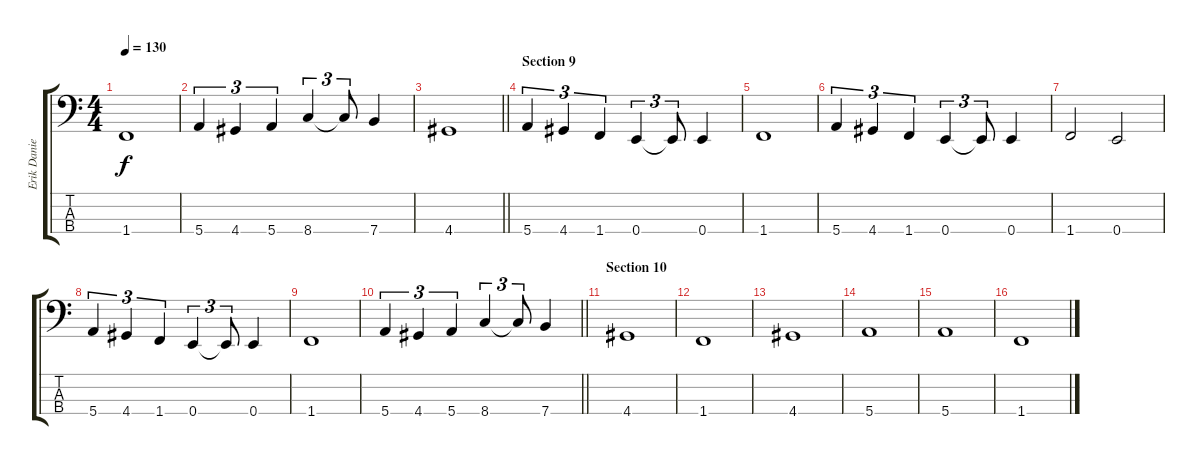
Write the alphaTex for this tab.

\track ("Erik Danielsson" "Erik Danie") {instrument electricbasspick}
\staff {score tabs}
\tuning (G2 D2 A1 E1) {hide}
\ts (4 4)
\tempo 130
\clef f4
\ks c
1.4.1{dy f} |
5.4.4{tu (3 2)} 4.4.4{tu (3 2)} 5.4.4{tu (3 2)} 8.4.4{tu (3 2)} 8.4{t}.8{tu (3 2)} 7.4.4 |
\barLineRight lightlight
4.4.1 |
\section ("" "Section 9")
5.4.4{tu (3 2)} 4.4.4{tu (3 2)} 1.4.4{tu (3 2)} 0.4.4{tu (3 2)} 0.4{t}.8{tu (3 2)} 0.4.4 |
1.4.1 |
5.4.4{tu (3 2)} 4.4.4{tu (3 2)} 1.4.4{tu (3 2)} 0.4.4{tu (3 2)} 0.4{t}.8{tu (3 2)} 0.4.4 |
1.4.2 0.4.2 |
5.4.4{tu (3 2)} 4.4.4{tu (3 2)} 1.4.4{tu (3 2)} 0.4.4{tu (3 2)} 0.4{t}.8{tu (3 2)} 0.4.4 |
1.4.1 |
\barLineRight lightlight
5.4.4{tu (3 2)} 4.4.4{tu (3 2)} 5.4.4{tu (3 2)} 8.4.4{tu (3 2)} 8.4{t}.8{tu (3 2)} 7.4.4 |
\section ("" "Section 10")
4.4.1 |
1.4.1 |
4.4.1 |
5.4.1 |
5.4.1 |
1.4.1
